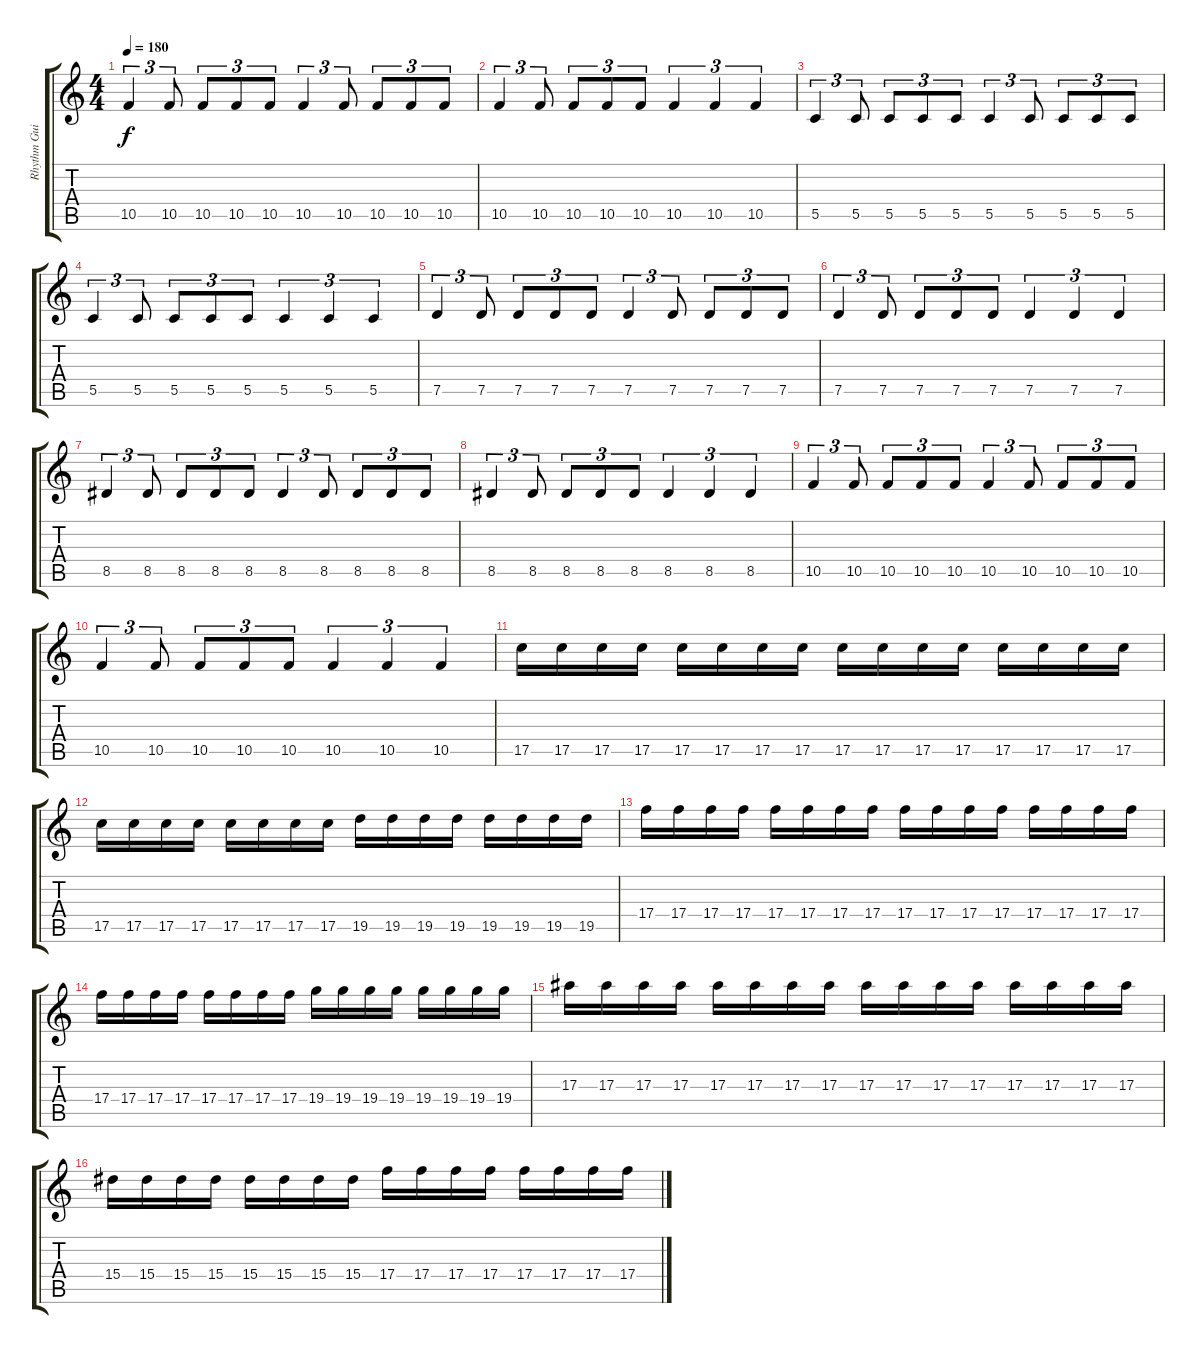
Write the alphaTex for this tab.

\track ("Rhythm Guitar" "Rhythm Gui") {instrument distortionguitar}
\staff {score tabs}
\tuning (D4 A3 F3 C3 G2 D2) {hide}
\ts (4 4)
\tempo 180
\clef g2
\ks c
10.5.4{tu (3 2) dy f} 10.5.8{tu (3 2)} 10.5.8{tu (3 2)} 10.5.8{tu (3 2)} 10.5.8{tu (3 2)} 10.5.4{tu (3 2)} 10.5.8{tu (3 2)} 10.5.8{tu (3 2)} 10.5.8{tu (3 2)} 10.5.8{tu (3 2)} |
10.5.4{tu (3 2)} 10.5.8{tu (3 2)} 10.5.8{tu (3 2)} 10.5.8{tu (3 2)} 10.5.8{tu (3 2)} 10.5.4{tu (3 2)} 10.5.4{tu (3 2)} 10.5.4{tu (3 2)} |
5.5.4{tu (3 2)} 5.5.8{tu (3 2)} 5.5.8{tu (3 2)} 5.5.8{tu (3 2)} 5.5.8{tu (3 2)} 5.5.4{tu (3 2)} 5.5.8{tu (3 2)} 5.5.8{tu (3 2)} 5.5.8{tu (3 2)} 5.5.8{tu (3 2)} |
5.5.4{tu (3 2)} 5.5.8{tu (3 2)} 5.5.8{tu (3 2)} 5.5.8{tu (3 2)} 5.5.8{tu (3 2)} 5.5.4{tu (3 2)} 5.5.4{tu (3 2)} 5.5.4{tu (3 2)} |
7.5.4{tu (3 2)} 7.5.8{tu (3 2)} 7.5.8{tu (3 2)} 7.5.8{tu (3 2)} 7.5.8{tu (3 2)} 7.5.4{tu (3 2)} 7.5.8{tu (3 2)} 7.5.8{tu (3 2)} 7.5.8{tu (3 2)} 7.5.8{tu (3 2)} |
7.5.4{tu (3 2)} 7.5.8{tu (3 2)} 7.5.8{tu (3 2)} 7.5.8{tu (3 2)} 7.5.8{tu (3 2)} 7.5.4{tu (3 2)} 7.5.4{tu (3 2)} 7.5.4{tu (3 2)} |
8.5.4{tu (3 2)} 8.5.8{tu (3 2)} 8.5.8{tu (3 2)} 8.5.8{tu (3 2)} 8.5.8{tu (3 2)} 8.5.4{tu (3 2)} 8.5.8{tu (3 2)} 8.5.8{tu (3 2)} 8.5.8{tu (3 2)} 8.5.8{tu (3 2)} |
8.5.4{tu (3 2)} 8.5.8{tu (3 2)} 8.5.8{tu (3 2)} 8.5.8{tu (3 2)} 8.5.8{tu (3 2)} 8.5.4{tu (3 2)} 8.5.4{tu (3 2)} 8.5.4{tu (3 2)} |
10.5.4{tu (3 2)} 10.5.8{tu (3 2)} 10.5.8{tu (3 2)} 10.5.8{tu (3 2)} 10.5.8{tu (3 2)} 10.5.4{tu (3 2)} 10.5.8{tu (3 2)} 10.5.8{tu (3 2)} 10.5.8{tu (3 2)} 10.5.8{tu (3 2)} |
10.5.4{tu (3 2)} 10.5.8{tu (3 2)} 10.5.8{tu (3 2)} 10.5.8{tu (3 2)} 10.5.8{tu (3 2)} 10.5.4{tu (3 2)} 10.5.4{tu (3 2)} 10.5.4{tu (3 2)} |
17.5.16 17.5.16 17.5.16 17.5.16 17.5.16 17.5.16 17.5.16 17.5.16 17.5.16 17.5.16 17.5.16 17.5.16 17.5.16 17.5.16 17.5.16 17.5.16 |
17.5.16 17.5.16 17.5.16 17.5.16 17.5.16 17.5.16 17.5.16 17.5.16 19.5.16 19.5.16 19.5.16 19.5.16 19.5.16 19.5.16 19.5.16 19.5.16 |
17.4.16 17.4.16 17.4.16 17.4.16 17.4.16 17.4.16 17.4.16 17.4.16 17.4.16 17.4.16 17.4.16 17.4.16 17.4.16 17.4.16 17.4.16 17.4.16 |
17.4.16 17.4.16 17.4.16 17.4.16 17.4.16 17.4.16 17.4.16 17.4.16 19.4.16 19.4.16 19.4.16 19.4.16 19.4.16 19.4.16 19.4.16 19.4.16 |
17.3.16 17.3.16 17.3.16 17.3.16 17.3.16 17.3.16 17.3.16 17.3.16 17.3.16 17.3.16 17.3.16 17.3.16 17.3.16 17.3.16 17.3.16 17.3.16 |
15.4.16 15.4.16 15.4.16 15.4.16 15.4.16 15.4.16 15.4.16 15.4.16 17.4.16 17.4.16 17.4.16 17.4.16 17.4.16 17.4.16 17.4.16 17.4.16
